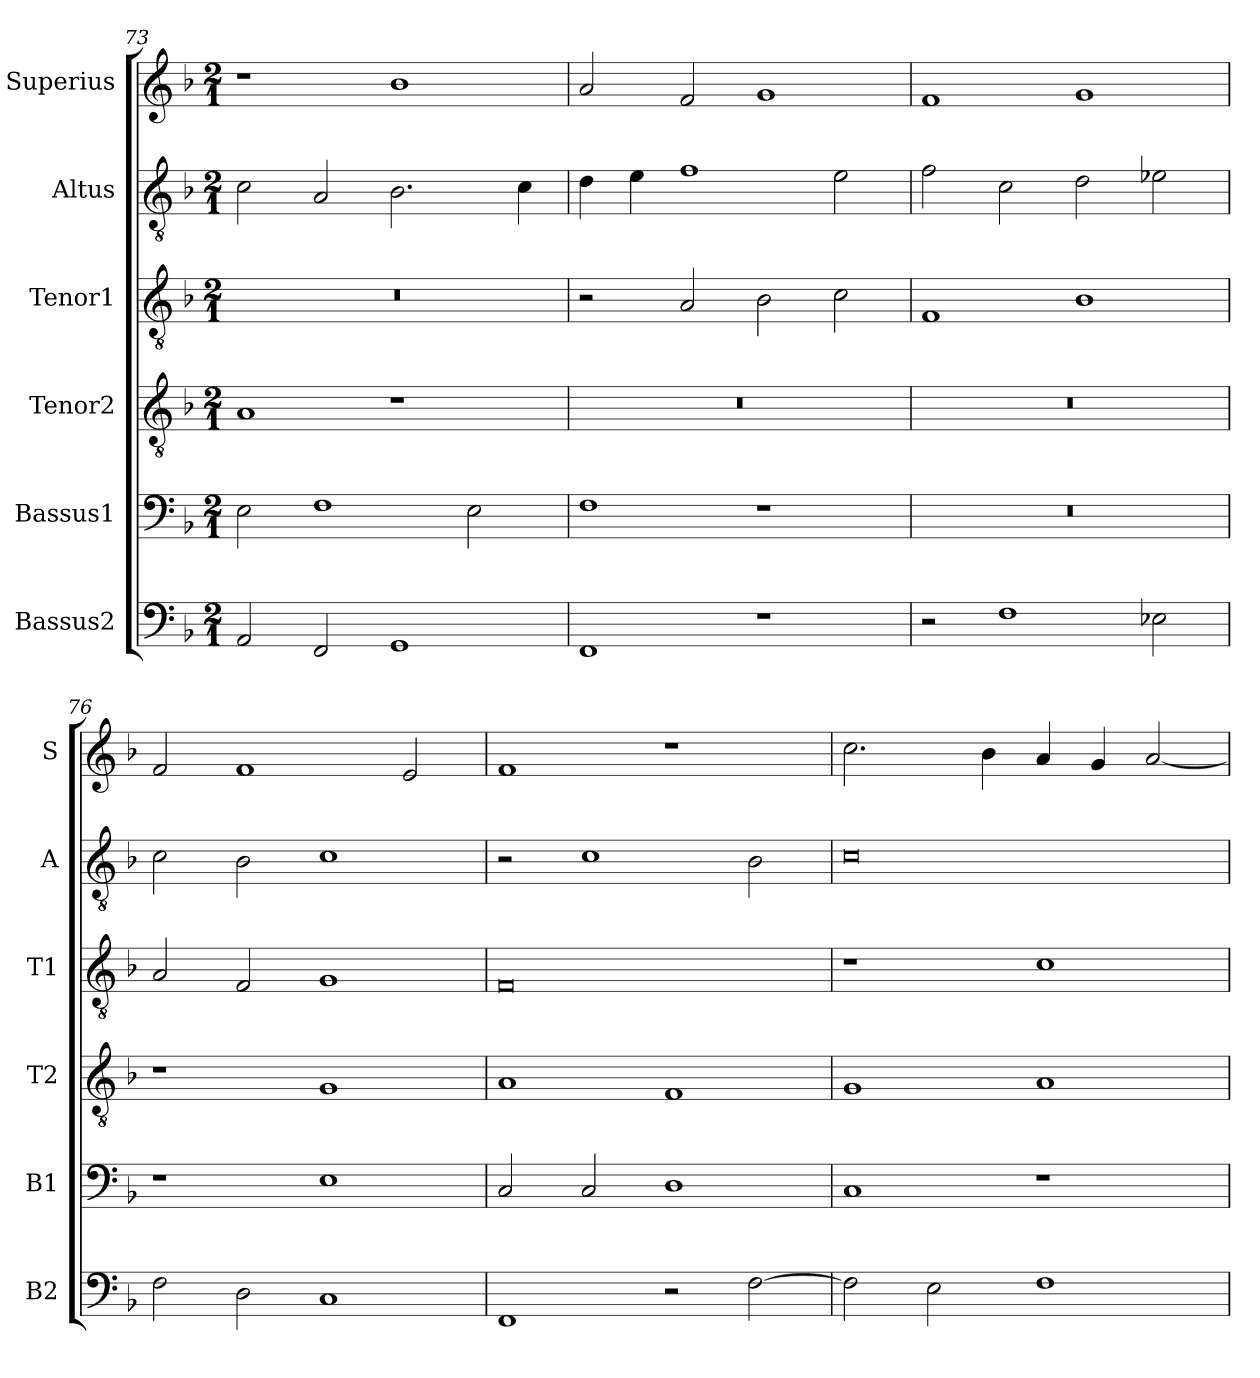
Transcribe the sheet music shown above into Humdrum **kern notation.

**kern	**kern	**kern	**kern	**kern	**kern
*part6	*part5	*part4	*part3	*part2	*part1
*staff6	*staff5	*staff4	*staff3	*staff2	*staff1
*I"Bassus2	*I"Bassus1	*I"Tenor2	*I"Tenor1	*I"Altus	*I"Superius
*I'B2	*I'B1	*I'T2	*I'T1	*I'A	*I'S
*clefF4	*clefF4	*clefGv2	*clefGv2	*clefGv2	*clefG2
*k[b-]	*k[b-]	*k[b-]	*k[b-]	*k[b-]	*k[b-]
*M2/1	*M2/1	*M2/1	*M2/1	*M2/1	*M2/1
=73	=73	=73	=73	=73	=73
2AA/	2E\	1A	0r	2c\	1r
2FF/	1F	.	.	2A/	.
1GG	.	1r	.	2.B-\	1b-
.	2E\	.	.	.	.
.	.	.	.	4c\	.
=74	=74	=74	=74	=74	=74
1FF	1F	0r	2r	4d\	2a/
.	.	.	.	4e\	.
.	.	.	2A/	1f	2f/
1r	1r	.	2B-\	.	1g
.	.	.	2c\	2e\	.
=75	=75	=75	=75	=75	=75
2r	0r	0r	1F	2f\	1f
1F	.	.	.	2c\	.
.	.	.	1B-	2d\	1g
2E-X\	.	.	.	2e-X\	.
=76	=76	=76	=76	=76	=76
2F\	1r	1r	2A/	2c\	2f/
2D\	.	.	2F/	2B-\	1f
1C	1E	1G	1G	1c	.
.	.	.	.	.	2e/
=77	=77	=77	=77	=77	=77
1FF	2C/	1A	0F	2r	1f
.	2C/	.	.	1c	.
2r	1D	1F	.	.	1r
[2F\	.	.	.	2B-\	.
=78	=78	=78	=78	=78	=78
2F\]	1C	1G	1r	0c	2.cc\
2E\	.	.	.	.	.
.	.	.	.	.	4b-\
1F	1r	1A	1c	.	4a/
.	.	.	.	.	4g/
.	.	.	.	.	[2a/
=	=	=	=	=	=
*-	*-	*-	*-	*-	*-
